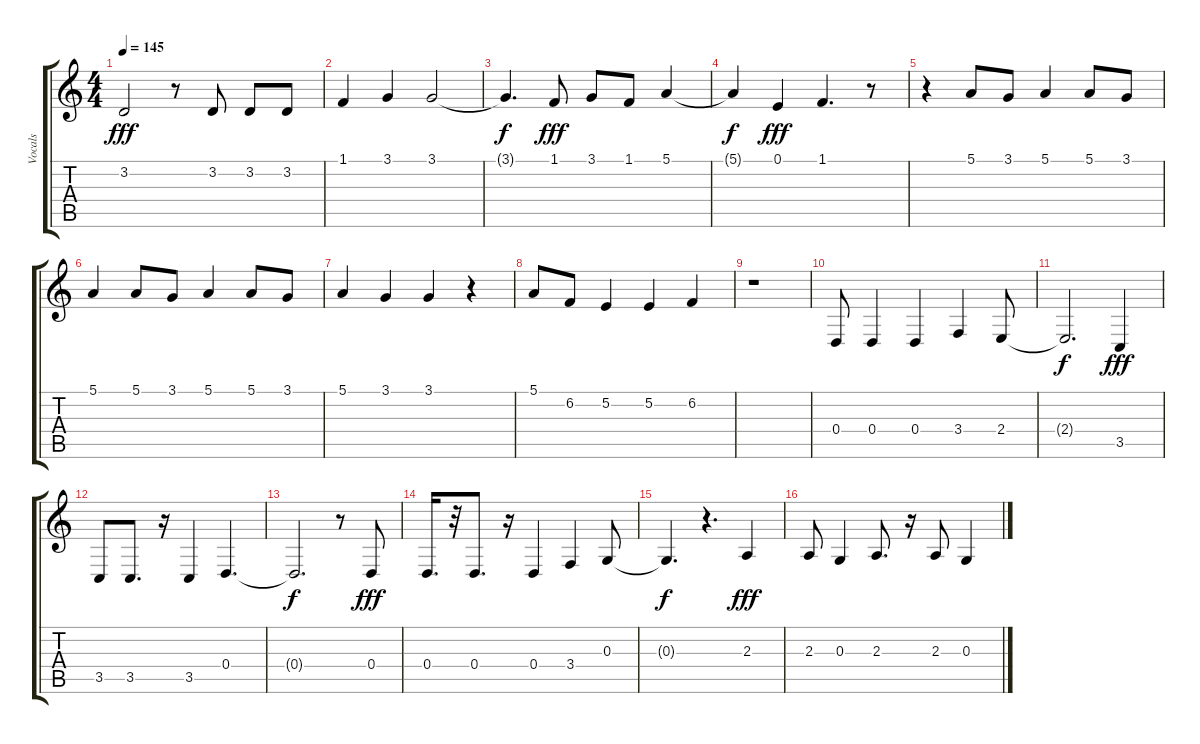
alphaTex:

\track ("Vocals" "Vocals") {instrument clarinet}
\staff {score tabs}
\tuning (E4 B3 G3 D3 A2 E2) {hide}
\ts (4 4)
\tempo 145
\clef g2
\ks c
3.2.2{dy fff} r.8 3.2.8 3.2.8 3.2.8 |
1.1.4 3.1.4 3.1.2 |
3.1{t}.4{d dy f} 1.1.8{dy fff} 3.1.8 1.1.8 5.1.4 |
5.1{t}.4{dy f} 0.1.4{dy fff} 1.1.4{d} r.8 |
r.4 5.1.8 3.1.8 5.1.4 5.1.8 3.1.8 |
5.1.4 5.1.8 3.1.8 5.1.4 5.1.8 3.1.8 |
5.1.4 3.1.4 3.1.4 r.4 |
5.1.8 6.2.8 5.2.4 5.2.4 6.2.4 |
r.1 |
0.4.8{volume 13 instrument clarinet} 0.4.4 0.4.4 3.4.4 2.4.8 |
2.4{t}.2{d dy f} 3.5.4{dy fff} |
3.5.8 3.5.8{d} r.16 3.5.4 0.4.4{d} |
0.4{t}.2{d dy f} r.8 0.4.8{dy fff} |
0.4.16{d} r.32 0.4.8{d} r.16 0.4.4 3.4.4 0.3.8 |
0.3{t}.4{d dy f} r.4{d} 2.3.4{dy fff} |
2.3.8 0.3.4 2.3.8{d} r.16 2.3.8 0.3.4
